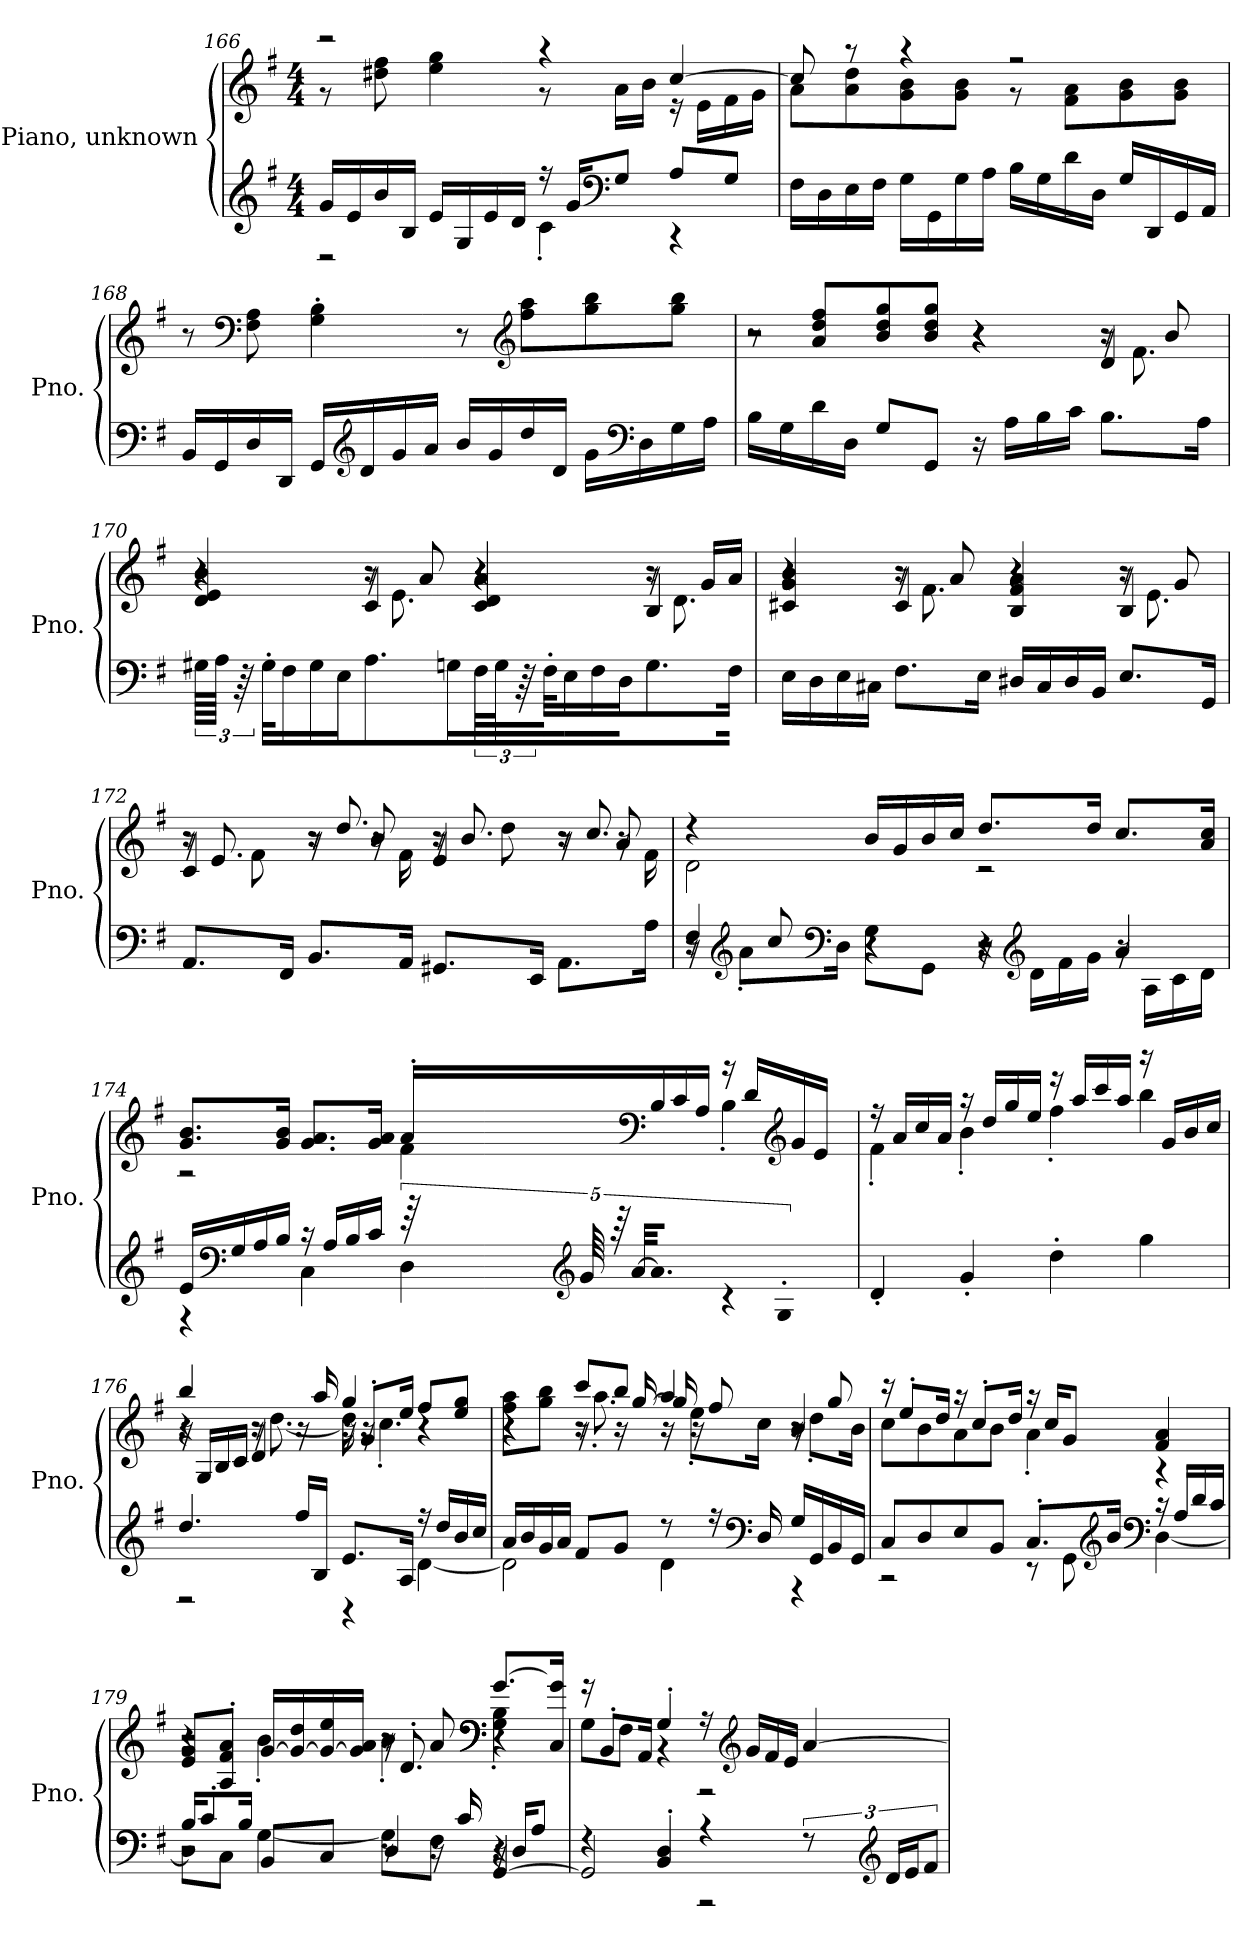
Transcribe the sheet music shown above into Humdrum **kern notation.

**kern	**kern
*part1	*part1
*staff2	*staff1
*I"Piano, unknown	*
*I'Pno.	*
*clefG2	*clefG2
*k[f#]	*k[f#]
*M4/4	*M4/4
=166	=166
*^	*^
16g/LL	2r	2r	8r
16e/	.	.	.
16b/	.	.	8dd#X\ 8ff#\
16B/JJ	.	.	.
16e/LL	.	.	4ee\ 4gg\
16G/	.	.	.
16e/	.	.	.
16d/JJ	.	.	.
16r	4c'\	4r	8r
16g/KL	.	.	.
*clefF4	*	*	*
8G/J	.	.	16a\LL
.	.	.	16b\JJ
8A/L	4r	[4cc/	16r
.	.	.	16e\LL
8G/J	.	.	16f#\
.	.	.	16g\JJ
*v	*v	*	*
!!LO:LB:g=z	!!
=167	=167	=167
16F#\LL	8cc/]	8a\L
16D\	.	.
16E\	8r	8a\ 8dd\
16F#\JJ	.	.
16G\LL	4r	8g\ 8b\
16GG\	.	.
16G\	.	8g\ 8b\J
16A\JJ	.	.
16B\LL	2r	8r
16G\	.	.
16d\	.	8f#\ 8a\L
16D\JJ	.	.
16G/LL	.	8g\ 8b\
16DD/	.	.
16GG/	.	8g\ 8b\J
16AA/JJ	.	.
*	*v	*v
=168	=168
16BB/LL	8r
16GG/	.
*	*clefF4
16D/	8F#\ 8A\
16DD/JJ	.
16GG/LL	4G\' 4B\'
*clefG2	*
16d/	.
16g/	.
16a/JJ	.
16b/LL	8r
16g/	.
*	*clefG2
16dd/	8ff#\ 8aa\L
16d/JJ	.
16g\LL	8gg\ 8bb\
*clefF4	*
16D\	.
16G\	8gg\ 8bb\J
16A\JJ	.
!!LO:PB:g=z
=169	=169
*	*^
*	*	*^
16B\LL	8r	2r	2r
16G\	.	.	.
16d\	8a/ 8dd/ 8ff#/L	.	.
16D\JJ	.	.	.
8G/L	8b/ 8dd/ 8gg/	.	.
8GG/J	8b/ 8dd/ 8gg/J	.	.
16r	4r	4r	4r
16A\LL	.	.	.
16B\	.	.	.
16c\JJ	.	.	.
8.B\L	8r	16r	4d/
.	.	8.f#\	.
.	8b/	.	.
16A\Jk	.	.	.
=170	=170	=170	=170
96G#X\LLLL	4d/ 4e/ 4b/	4r	4r
96A\JJJJ	.	.	.
96r	.	.	.
32G#'\KLL	.	.	.
16F#\	.	.	.
16G#\	.	.	.
16E\J	.	.	.
8.A\	8r	16r	4c/
.	.	8.e\	.
.	8a/	.	.
16Gn\L	.	.	.
96F#\LL	4c/ 4d/ 4a/	4r	4r
96G\JJJJ	.	.	.
96r	.	.	.
32F#'\KLL	.	.	.
16E\	.	.	.
16F#\	.	.	.
16D\J	.	.	.
8.G\	8r	16r	4B/
.	.	8.d\	.
.	16g/LL	.	.
16F#\Jk	16a/JJ	.	.
!!LO:LB:g=z	!!	!!
=171	=171	=171	=171
16E\LL	4c#X/ 4g/ 4b/	4r	4r
16D\	.	.	.
16E\	.	.	.
16C#X\JJ	.	.	.
8.F#\L	8r	16r	4c#/
.	.	8.f#\	.
.	8a/	.	.
16E\Jk	.	.	.
16D#X/LL	4B/ 4f#/ 4a/	4r	4r
16C#/	.	.	.
16D#/	.	.	.
16BB/JJ	.	.	.
8.E/L	8r	16r	4B/
.	.	8.e\	.
.	8g/	.	.
16GG/Jk	.	.	.
=172	=172	=172	=172
8.AA/L	16r	8r	4c/
.	8.e/	.	.
.	.	8f#\	.
16FF#/Jk	.	.	.
8.BB/L	16r	8r	8r
.	8.dd/	.	.
.	.	16r	8b/
16AA/Jk	.	16f#\	.
8.GG#X/L	16r	8r	4e/
.	8.b/	.	.
.	.	8dd\	.
16EE/Jk	.	.	.
8.AA\L	16r	8r	8r
.	8.cc/	.	.
.	.	16r	8a/
16A\Jk	.	16f#\	.
*	*	*v	*v
!!LO:LB:g=z
=173	=173	=173
*^	*	*
*	*^	*	*
8r	16r	4F#/	4r	2d\
*clefG2	*	*	*	*
.	8a'\L	.	.	.
8cc/	.	.	.	.
*clefF4	*	*	*	*
.	16D\Jk	.	.	.
4r	8G\L	4r	16b/LL	.
.	.	.	16g/	.
.	8GG\J	.	16b/	.
.	.	.	16cc/JJ	.
4r	16r	2r	8.dd/L	2r
*clefG2	*	*	*	*
.	16d\LL	.	.	.
.	16f#\	.	.	.
.	16g\JJ	.	16dd/Jk	.
4a/	16r	.	8.cc/L	.
.	16A\LL	.	.	.
.	16c\	.	.	.
.	16d\JJ	.	16a/ 16cc/Jk	.
*	*v	*v	*	*
!!LO:LB:g=z	!!
=174	=174	=174	=174
16e/LL	4r	8.g/ 8.b/L	2r
*clefF4	*	*	*
16G/	.	.	.
16A/	.	.	.
16B/JJ	.	16g/ 16b/Jk	.
16r	4C\	8.g/ 8.a/L	.
16A/LL	.	.	.
16B/	.	.	.
16c/JJ	.	16g/ 16a/Jk	.
80r	4D\	16a'/LL	4f#\
*clefG2	*	*	*
80g/	.	.	.
80r	.	.	.
[40a/KKL	.	.	.
*	*	*clefF4	*
8.a/J]	.	16B/	.
.	.	16c/	.
.	.	16A/JJ	.
4G'/	4r	16r	4B'\
.	.	16d/LL	.
*	*	*clefG2	*
.	.	16g/	.
.	.	16e/JJ	.
*v	*v	*	*
=175	=175	=175
4d'/	16r	4f#'\
.	16a/LL	.
.	16cc/	.
.	16a/JJ	.
4g'/	16r	4b'\
.	16dd/LL	.
.	16gg/	.
.	16ee/JJ	.
4dd'\	16r	4ff#'\
.	16aa/LL	.
.	16ccc/	.
.	16aa/JJ	.
4gg\	16r	4bb\
.	16g/LL	.
.	16b/	.
.	16cc/JJ	.
!!LO:LB:g=z
=176	=176	=176
*^	*	*^
4.dd/	2r	4bb/	4r	16r
.	.	.	.	16G/LL
.	.	.	.	16B/
.	.	.	.	16c/JJ
.	.	4d/	16r	8r
.	.	.	[8.dd\	.
16ff#/LL	.	.	.	16r
16B/JJ	.	.	.	16aa/
8.e/L	4r	4gg/	16dd\]	16r
.	.	.	16r	8g'/L
.	.	.	4.cc'\	.
16A/Jk	.	.	.	16ee/Jk
16r	[4d\	4r	.	8ff#/L
16dd/LL	.	.	.	.
16b/	.	.	.	8ee/ 8gg/J
16cc/JJ	.	.	.	.
=177	=177	=177	=177	=177
16a/LL	2d\]	4r	8ff#\ 8aa\L	4r
16b/	.	.	.	.
16g/	.	.	8gg\ 8bb\J	.
16a/JJ	.	.	.	.
8f#/L	.	8ccc/L	16r	8r
.	.	.	8.aa'\	.
8g/J	.	8bb/J	.	16r
.	.	.	.	[16gg/
8r	4d\	4aa/	16r	16gg/]
.	.	.	8ee'\L	16r
16r	.	.	.	8ff#/
*clefF4	*	*	*	*
16D/	.	.	16cc\Jk	.
16G/LL	4r	8r	16r	4b/
16GG/	.	.	8dd'\L	.
16BB/	.	8gg/	.	.
16GG/JJ	.	.	16b\Jk	.
*	*	*	*v	*v
!!LO:LB:g=z
=178	=178	=178	=178
8C/L	2r	16r	8cc\L
.	.	8ee'/L	.
8D/	.	.	8b\
.	.	16dd/Jk	.
8E/	.	16r	8a\
.	.	8cc'/L	.
8BB/J	.	.	8b\J
.	.	16dd/Jk	.
8.C'/L	8r	16r	4a'\
.	.	16cc/KL	.
.	8GG\	8g/J	.
*clefG2	*	*	*
16b/Jk	.	.	.
*clefF4	*	*	*
16r	[4D\	4f#/ 4a/	4r
16A/LL	.	.	.
16d/	.	.	.
16c/JJ	.	.	.
=179	=179	=179	=179
*	*^	*	*^
16B/KL	8D\L]	2r	8e/ 8g/L	4r	2r
8c'/	.	.	.	.	.
.	8C\J	.	8A/' 8f#/' 8a/'J	.	.
16B/Jk	.	.	.	.	.
8BB/L	[4G\	.	[16g/LL	4b'\	.
.	.	.	16g/_ 16dd/	.	.
8C/J	.	.	16g/_ 16ee/	.	.
.	.	.	16g/] 16a/JJ	.	.
8r	8G\L]	4D/	8r	4b'\	16r
.	.	.	.	.	8.d'/
16r	8F#\J	.	8a/	.	.
16c/	.	.	.	.	.
*	*	*	*clefF4	*	*
16r	4r	[4GG/	[8.g/L	4G\' 4B\'	4r
16D/KL	.	.	.	.	.
8A/J	.	.	.	.	.
.	.	.	16C/ 16g/]Jk	.	.
*	*v	*v	*	*	*
*	*	*	*v	*v
!!LO:PB:g=z
=180	=180	=180	=180
4r	2GG/]	16r	8G\L
.	.	8BB'/L	.
.	.	.	8F#\J
.	.	16AA/Jk	.
4BB/' 4D/'	.	4G'/	4r
4r	2r	16r	2r
*	*	*clefG2	*
.	.	16g/LL	.
.	.	16f#/	.
.	.	16e/JJ	.
12r	.	[4a/	.
*clefG2	*	*	*
24d/LL	.	.	.
*Xbrackettup	*	*	*
24e/J	.	.	.
12f#/J	.	.	.
*v	*v	*	*
*	*v	*v
=	=
*-	*-
